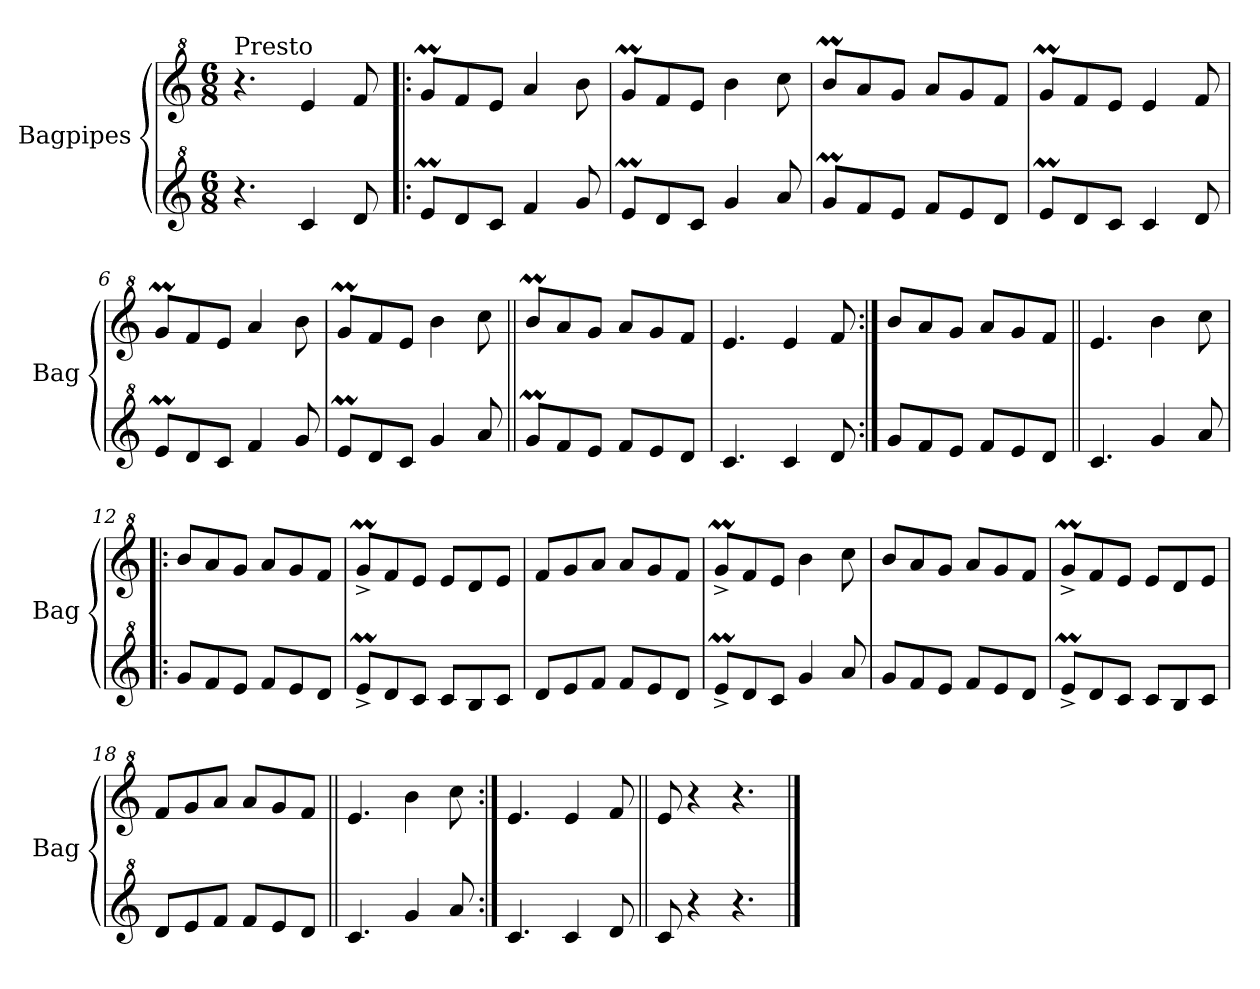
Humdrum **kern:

**kern	**kern
*part2	*part1
*staff2	*staff1
*I"Bagpipes	*I"Bagpipes
*I'Bag	*I'Bag
*clefG^2	*clefG^2
*k[]	*k[]
*C:	*C:
*M6/8	*M6/8
=1	=1
!	!LO:TX:a:t=Presto
4.r	4.r
4cc/	4ee/
8dd/	8ff/
=2!|:	=2!|:
8eem/L	8ggM/L
8dd/	8ff/
8cc/J	8ee/J
4ff/	4aa/
8gg/	8bb\
=3	=3
8eem/L	8ggM/L
8dd/	8ff/
8cc/J	8ee/J
4gg/	4bb\
8aa/	8ccc\
=4	=4
8ggM/L	8bbm/L
8ff/	8aa/
8ee/J	8gg/J
8ff/L	8aa/L
8ee/	8gg/
8dd/J	8ff/J
=5	=5
8eem/L	8ggM/L
8dd/	8ff/
8cc/J	8ee/J
4cc/	4ee/
8dd/	8ff/
=6	=6
8eem/L	8ggM/L
8dd/	8ff/
8cc/J	8ee/J
4ff/	4aa/
8gg/	8bb\
=7	=7
8eem/L	8ggM/L
8dd/	8ff/
8cc/J	8ee/J
4gg/	4bb\
8aa/	8ccc\
=8||	=8||
8ggM/L	8bbm/L
8ff/	8aa/
8ee/J	8gg/J
8ff/L	8aa/L
8ee/	8gg/
8dd/J	8ff/J
!!LO:LB:g=z
=9	=9
4.cc/	4.ee/
4cc/	4ee/
8dd/	8ff/
=10:|!	=10:|!
8gg/L	8bb/L
8ff/	8aa/
8ee/J	8gg/J
8ff/L	8aa/L
8ee/	8gg/
8dd/J	8ff/J
=11||	=11||
4.cc/	4.ee/
4gg/	4bb\
8aa/	8ccc\
=12!|:	=12!|:
8gg/L	8bb/L
8ff/	8aa/
8ee/J	8gg/J
8ff/L	8aa/L
8ee/	8gg/
8dd/J	8ff/J
=13	=13
8eem^/L	8ggM^/L
8dd/	8ff/
8cc/J	8ee/J
8cc/L	8ee/L
8b/	8dd/
8cc/J	8ee/J
=14	=14
8dd/L	8ff/L
8ee/	8gg/
8ff/J	8aa/J
8ff/L	8aa/L
8ee/	8gg/
8dd/J	8ff/J
=15	=15
8eem^/L	8ggM^/L
8dd/	8ff/
8cc/J	8ee/J
4gg/	4bb\
8aa/	8ccc\
=16	=16
8gg/L	8bb/L
8ff/	8aa/
8ee/J	8gg/J
8ff/L	8aa/L
8ee/	8gg/
8dd/J	8ff/J
!!LO:LB:g=z
=17	=17
8eem^/L	8ggM^/L
8dd/	8ff/
8cc/J	8ee/J
8cc/L	8ee/L
8b/	8dd/
8cc/J	8ee/J
=18	=18
8dd/L	8ff/L
8ee/	8gg/
8ff/J	8aa/J
8ff/L	8aa/L
8ee/	8gg/
8dd/J	8ff/J
=19||	=19||
4.cc/	4.ee/
4gg/	4bb\
8aa/	8ccc\
=20:|!	=20:|!
4.cc/	4.ee/
4cc/	4ee/
8dd/	8ff/
=21||	=21||
8cc/	8ee/
4r	4r
4.r	4.r
==	==
*-	*-
